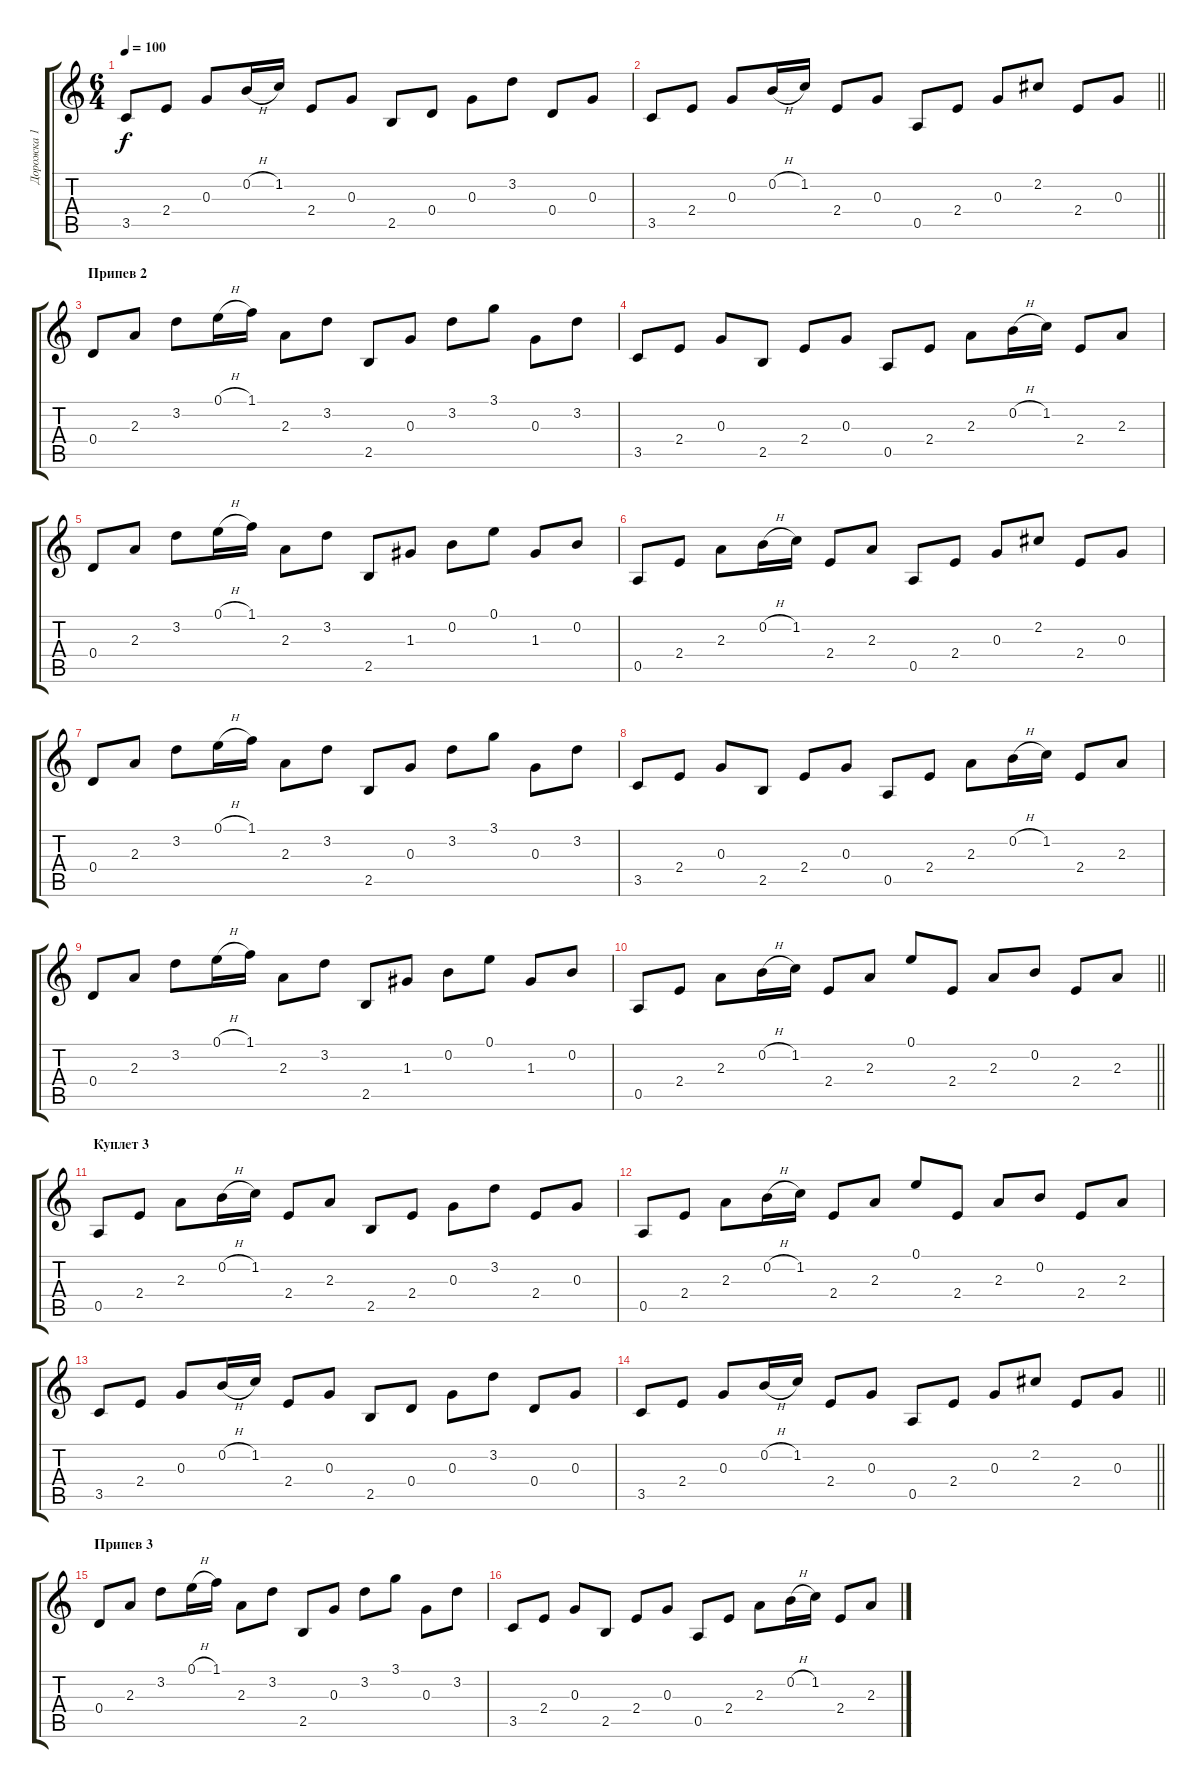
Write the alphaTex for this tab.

\track ("Дорожка 1" "Дорожка 1") {instrument acousticguitarsteel}
\staff {score tabs}
\tuning (E4 B3 G3 D3 A2 E2) {hide}
\ts (6 4)
\tempo 100
\clef g2
\ks c
3.5.8{dy f} 2.4.8 0.3.8 0.2{h}.16 1.2.16 2.4.8 0.3.8 2.5.8 0.4.8 0.3.8 3.2.8 0.4.8 0.3.8 |
\barLineRight lightlight
3.5.8 2.4.8 0.3.8 0.2{h}.16 1.2.16 2.4.8 0.3.8 0.5.8 2.4.8 0.3.8 2.2.8 2.4.8 0.3.8 |
\section ("" "Припев 2")
0.4.8 2.3.8 3.2.8 0.1{h}.16 1.1.16 2.3.8 3.2.8 2.5.8 0.3.8 3.2.8 3.1.8 0.3.8 3.2.8 |
3.5.8 2.4.8 0.3.8 2.5.8 2.4.8 0.3.8 0.5.8 2.4.8 2.3.8 0.2{h}.16 1.2.16 2.4.8 2.3.8 |
0.4.8 2.3.8 3.2.8 0.1{h}.16 1.1.16 2.3.8 3.2.8 2.5.8 1.3.8 0.2.8 0.1.8 1.3.8 0.2.8 |
0.5.8 2.4.8 2.3.8 0.2{h}.16 1.2.16 2.4.8 2.3.8 0.5.8 2.4.8 0.3.8 2.2.8 2.4.8 0.3.8 |
0.4.8 2.3.8 3.2.8 0.1{h}.16 1.1.16 2.3.8 3.2.8 2.5.8 0.3.8 3.2.8 3.1.8 0.3.8 3.2.8 |
3.5.8 2.4.8 0.3.8 2.5.8 2.4.8 0.3.8 0.5.8 2.4.8 2.3.8 0.2{h}.16 1.2.16 2.4.8 2.3.8 |
0.4.8 2.3.8 3.2.8 0.1{h}.16 1.1.16 2.3.8 3.2.8 2.5.8 1.3.8 0.2.8 0.1.8 1.3.8 0.2.8 |
\barLineRight lightlight
0.5.8 2.4.8 2.3.8 0.2{h}.16 1.2.16 2.4.8 2.3.8 0.1.8 2.4.8 2.3.8 0.2.8 2.4.8 2.3.8 |
\section ("" "Куплет 3")
0.5.8 2.4.8 2.3.8 0.2{h}.16 1.2.16 2.4.8 2.3.8 2.5.8 2.4.8 0.3.8 3.2.8 2.4.8 0.3.8 |
0.5.8 2.4.8 2.3.8 0.2{h}.16 1.2.16 2.4.8 2.3.8 0.1.8 2.4.8 2.3.8 0.2.8 2.4.8 2.3.8 |
3.5.8 2.4.8 0.3.8 0.2{h}.16 1.2.16 2.4.8 0.3.8 2.5.8 0.4.8 0.3.8 3.2.8 0.4.8 0.3.8 |
\barLineRight lightlight
3.5.8 2.4.8 0.3.8 0.2{h}.16 1.2.16 2.4.8 0.3.8 0.5.8 2.4.8 0.3.8 2.2.8 2.4.8 0.3.8 |
\section ("" "Припев 3")
0.4.8 2.3.8 3.2.8 0.1{h}.16 1.1.16 2.3.8 3.2.8 2.5.8 0.3.8 3.2.8 3.1.8 0.3.8 3.2.8 |
3.5.8 2.4.8 0.3.8 2.5.8 2.4.8 0.3.8 0.5.8 2.4.8 2.3.8 0.2{h}.16 1.2.16 2.4.8 2.3.8
